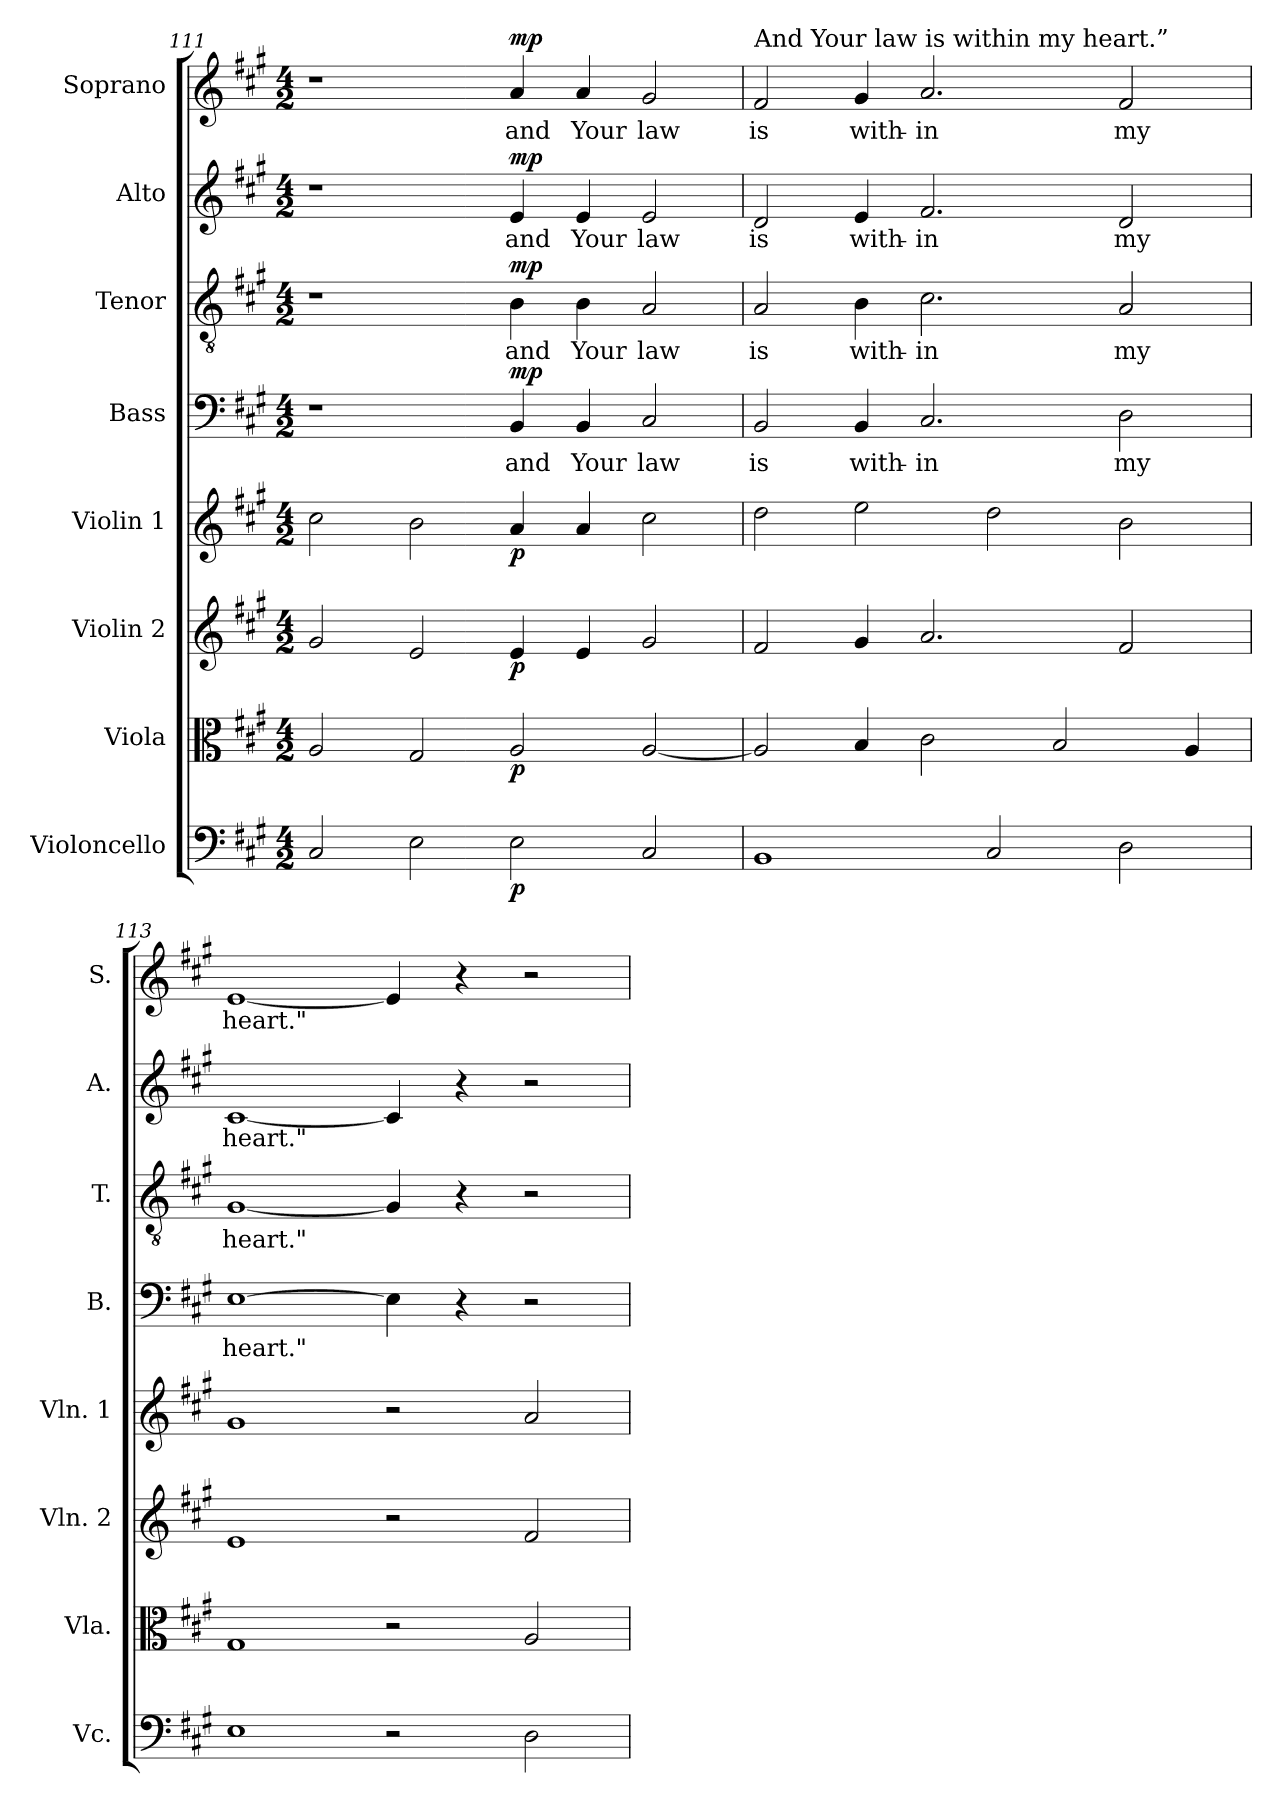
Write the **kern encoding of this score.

**kern	**dynam	**kern	**dynam	**kern	**dynam	**kern	**dynam	**kern	**text	**dynam	**kern	**text	**dynam	**kern	**text	**dynam	**kern	**text	**dynam
*part8	*part8	*part7	*part7	*part6	*part6	*part5	*part5	*part4	*part4	*part4	*part3	*part3	*part3	*part2	*part2	*part2	*part1	*part1	*part1
*staff8	*staff8	*staff7	*staff7	*staff6	*staff6	*staff5	*staff5	*staff4	*staff4	*staff4	*staff3	*staff3	*staff3	*staff2	*staff2	*staff2	*staff1	*staff1	*staff1
*I"Violoncello	*	*I"Viola	*	*I"Violin 2	*	*I"Violin 1	*	*I"Bass	*	*	*I"Tenor	*	*	*I"Alto	*	*	*I"Soprano	*	*
*I'Vc.	*	*I'Vla.	*	*I'Vln. 2	*	*I'Vln. 1	*	*I'B.	*	*	*I'T.	*	*	*I'A.	*	*	*I'S.	*	*
*clefF4	*	*clefC3	*	*clefG2	*	*clefG2	*	*clefF4	*	*	*clefGv2	*	*	*clefG2	*	*	*clefG2	*	*
*k[f#c#g#]	*	*k[f#c#g#]	*	*k[f#c#g#]	*	*k[f#c#g#]	*	*k[f#c#g#]	*	*	*k[f#c#g#]	*	*	*k[f#c#g#]	*	*	*k[f#c#g#]	*	*
*M4/2	*	*M4/2	*	*M4/2	*	*M4/2	*	*M4/2	*	*	*M4/2	*	*	*M4/2	*	*	*M4/2	*	*
=111	=111	=111	=111	=111	=111	=111	=111	=111	=111	=111	=111	=111	=111	=111	=111	=111	=111	=111	=111
2C#/	.	2A/	.	2g#/	.	2cc#\	.	1r	.	.	1r	.	.	1r	.	.	1r	.	.
2E\	.	2G#/	.	2e/	.	2b\	.	.	.	.	.	.	.	.	.	.	.	.	.
!	!LO:DY:b	!	!LO:DY:b	!	!LO:DY:b	!	!LO:DY:b	!	!	!LO:DY:b	!	!	!LO:DY:b	!	!	!LO:DY:b	!	!	!LO:DY:b
2E\	p	2A/	p	4e/	p	4a/	p	4BB/	and	mp	4B\	and	mp	4e/	and	mp	4a/	and	mp
.	.	.	.	4e/	.	4a/	.	4BB/	Your	.	4B\	Your	.	4e/	Your	.	4a/	Your	.
2C#/	.	[2A/	.	2g#/	.	2cc#\	.	2C#/	law	.	2A/	law	.	2e/	law	.	2g#/	law	.
=112	=112	=112	=112	=112	=112	=112	=112	=112	=112	=112	=112	=112	=112	=112	=112	=112	=112	=112	=112
!	!	!	!	!	!	!	!	!	!	!	!	!	!	!	!	!	!LO:TX:a:t=And Your law is within my heart.”	!	!
1BB	.	2A/]	.	2f#/	.	2dd\	.	2BB/	is	.	2A/	is	.	2d/	is	.	2f#/	is	.
.	.	4B/	.	4g#/	.	2ee\	.	4BB/	with-	.	4B\	with-	.	4e/	with-	.	4g#/	with-	.
.	.	2c#\	.	2.a/	.	.	.	2.C#/	-in	.	2.c#\	-in	.	2.f#/	-in	.	2.a/	-in	.
2C#/	.	.	.	.	.	2dd\	.	.	.	.	.	.	.	.	.	.	.	.	.
.	.	2B/	.	.	.	.	.	.	.	.	.	.	.	.	.	.	.	.	.
2D\	.	.	.	2f#/	.	2b\	.	2D\	my	.	2A/	my	.	2d/	my	.	2f#/	my	.
.	.	4A/	.	.	.	.	.	.	.	.	.	.	.	.	.	.	.	.	.
!!LO:PB:g=z
=113	=113	=113	=113	=113	=113	=113	=113	=113	=113	=113	=113	=113	=113	=113	=113	=113	=113	=113	=113
1E	.	1G#	.	1e	.	1g#	.	[1E	heart."	.	[1G#	heart."	.	[1c#	heart."	.	[1e	heart."	.
2r	.	2r	.	2r	.	2r	.	4E\]	.	.	4G#/]	.	.	4c#/]	.	.	4e/]	.	.
.	.	.	.	.	.	.	.	4r	.	.	4r	.	.	4r	.	.	4r	.	.
2D\	.	2A/	.	2f#/	.	2a/	.	2r	.	.	2r	.	.	2r	.	.	2r	.	.
=	=	=	=	=	=	=	=	=	=	=	=	=	=	=	=	=	=	=	=
*-	*-	*-	*-	*-	*-	*-	*-	*-	*-	*-	*-	*-	*-	*-	*-	*-	*-	*-	*-
